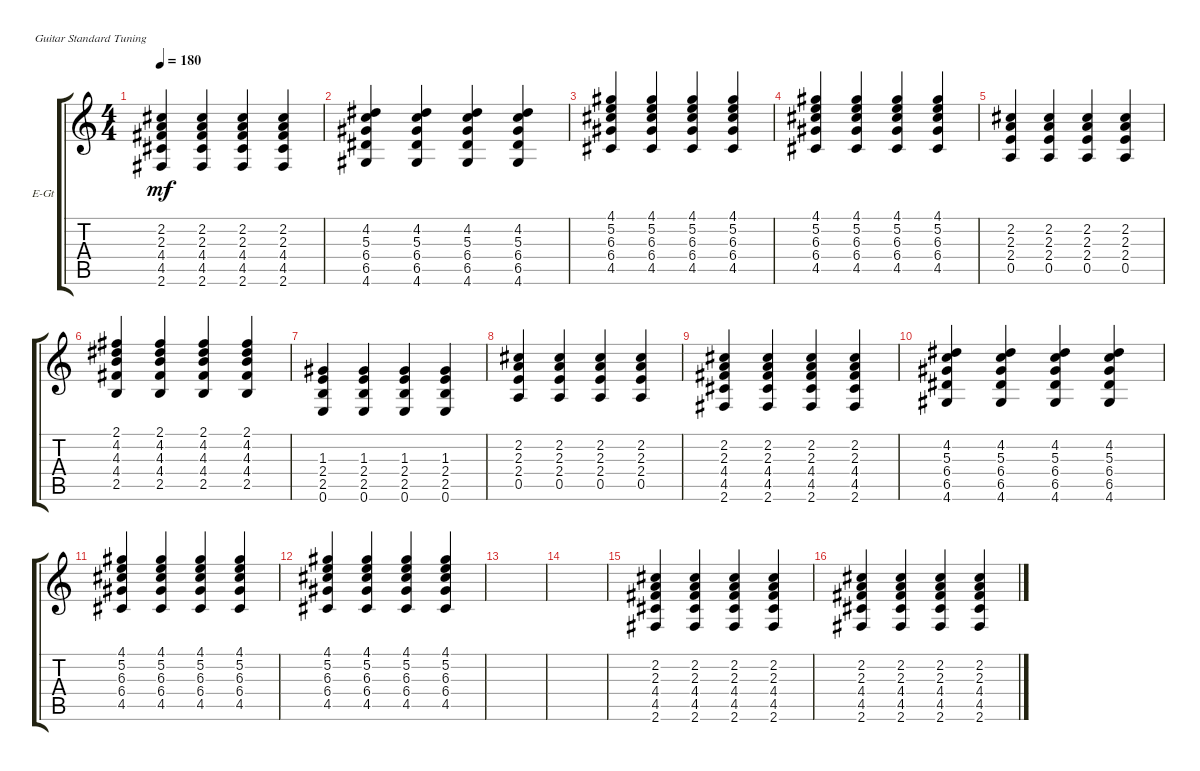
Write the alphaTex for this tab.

\defaultSystemsLayout 4
\bracketExtendMode groupsimilarinstruments
\firstSystemTrackNameOrientation horizontal
\otherSystemsTrackNameOrientation horizontal
\track ("основная гитара" "E-Gt") {instrument distortionguitar}
\staff {score tabs}
\tuning (E4 B3 G3 D3 A2 E2)
\ts (4 4)
\tempo 180
\clef g2
\ks c
(2.6 4.5 4.4 2.3 2.2).4{dy mf} (2.6 4.5 4.4 2.3 2.2).4 (2.6 4.5 2.3 4.4 2.2).4 (2.6 4.5 4.4 2.3 2.2).4 |
(4.6 6.5 6.4 5.3 4.2).4 (4.6 6.5 6.4 5.3 4.2).4 (4.6 6.5 6.4 5.3 4.2).4 (4.6 6.5 6.4 5.3 4.2).4 |
(4.5 6.4 6.3 5.2 4.1).4 (4.5 6.4 6.3 5.2 4.1).4 (4.5 6.4 6.3 5.2 4.1).4 (4.5 6.4 6.3 5.2 4.1).4 |
(4.5 6.4 6.3 5.2 4.1).4 (4.5 6.4 6.3 5.2 4.1).4 (4.5 6.4 6.3 5.2 4.1).4 (4.5 6.4 6.3 5.2 4.1).4 |
(0.5 2.4 2.3 2.2).4 (0.5 2.4 2.3 2.2).4 (0.5 2.4 2.3 2.2).4 (0.5 2.4 2.3 2.2).4 |
(2.5 4.4 4.3 4.2 2.1).4 (2.5 4.4 4.3 4.2 2.1).4 (2.5 4.4 4.3 4.2 2.1).4 (2.5 4.4 4.3 4.2 2.1).4 |
(0.6 2.5 2.4 1.3).4 (0.6 2.5 2.4 1.3).4 (0.6 2.5 2.4 1.3).4 (0.6 2.5 2.4 1.3).4 |
(0.5 2.4 2.3 2.2).4 (0.5 2.4 2.3 2.2).4 (0.5 2.4 2.3 2.2).4 (0.5 2.4 2.3 2.2).4 |
(2.6 4.5 4.4 2.3 2.2).4 (2.6 4.5 4.4 2.3 2.2).4 (2.6 4.5 2.3 4.4 2.2).4 (2.6 4.5 4.4 2.3 2.2).4 |
(4.6 6.5 6.4 5.3 4.2).4 (4.6 6.5 6.4 5.3 4.2).4 (4.6 6.5 6.4 5.3 4.2).4 (4.6 6.5 6.4 5.3 4.2).4 |
(4.5 6.4 6.3 5.2 4.1).4 (4.5 6.4 6.3 5.2 4.1).4 (4.5 6.4 6.3 5.2 4.1).4 (4.5 6.4 6.3 5.2 4.1).4 |
(4.5 6.4 6.3 5.2 4.1).4 (4.5 6.4 6.3 5.2 4.1).4 (4.5 6.4 6.3 5.2 4.1).4 (4.5 6.4 6.3 5.2 4.1).4 |
|
|
(2.6 4.5 4.4 2.3 2.2).4 (2.6 4.5 4.4 2.3 2.2).4 (2.6 4.5 4.4 2.3 2.2).4 (2.6 4.5 4.4 2.3 2.2).4 |
(2.6 4.5 4.4 2.3 2.2).4 (2.6 4.5 4.4 2.3 2.2).4 (2.6 4.5 4.4 2.3 2.2).4 (2.6 4.5 4.4 2.3 2.2).4
